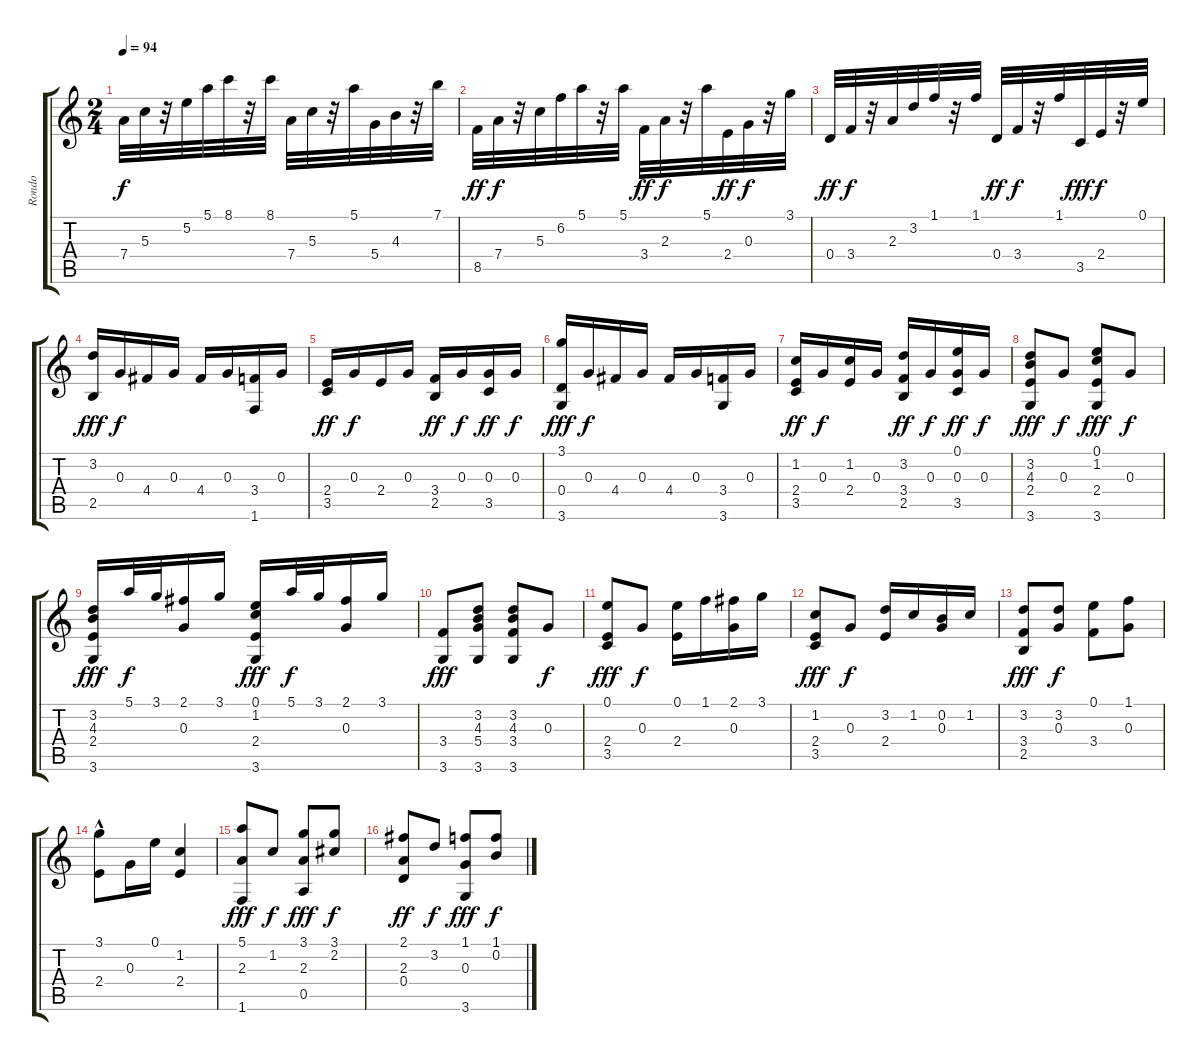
\track ("Rondo" "Rondo") {instrument acousticguitarnylon}
\staff {score tabs}
\tuning (E4 B3 G3 D3 A2 E2) {hide}
\ts (2 4)
\tempo 94
\clef g2
\ks c
7.4.32{dy f} 5.3.32 r.32 5.2.32 5.1.32 8.1.32 r.32 8.1.32 7.4.32 5.3.32 r.32 5.1.32 5.4.32 4.3.32 r.32 7.1.32 |
8.5.32{dy ff} 7.4.32{dy f} r.32 5.3.32 6.2.32 5.1.32 r.32 5.1.32 3.4.32{dy ff} 2.3.32{dy f} r.32 5.1.32 2.4.32{dy ff} 0.3.32{dy f} r.32 3.1.32 |
0.4.32{dy ff} 3.4.32{dy f} r.32 2.3.32 3.2.32 1.1.32 r.32 1.1.32 0.4.32{dy ff} 3.4.32{dy f} r.32 1.1.32 3.5.32{dy fff} 2.4.32{dy f} r.32 0.1.32 |
(3.2 2.5).16{dy fff} 0.3.16{dy f} 4.4.16 0.3.16 4.4.16 0.3.16 (3.4 1.6).16 0.3.16 |
(2.4 3.5).16{dy ff} 0.3.16{dy f} 2.4.16 0.3.16 (3.4 2.5).16{dy ff} 0.3.16{dy f} (0.3 3.5).16{dy ff} 0.3.16{dy f} |
(3.1 0.4 3.6).16{dy fff} 0.3.16{dy f} 4.4.16 0.3.16 4.4.16 0.3.16 (3.4 3.6).16 0.3.16 |
(1.2 2.4 3.5).16{dy ff} 0.3.16{dy f} (1.2 2.4).16 0.3.16 (3.2 3.4 2.5).16{dy ff} 0.3.16{dy f} (0.1 0.3 3.5).16{dy ff} 0.3.16{dy f} |
(3.2 4.3 2.4 3.6).8{dy fff} 0.3.8{dy f} (0.1 1.2 2.4 3.6).8{dy fff} 0.3.8{dy f} |
(3.2 4.3 2.4 3.6).16{dy fff} 5.1.32{dy f} 3.1.32 (2.1 0.3).16 3.1.16 (0.1 1.2 2.4 3.6).16{dy fff} 5.1.32{dy f} 3.1.32 (2.1 0.3).16 3.1.16 |
(3.4 3.6).8{dy fff} (3.2 4.3 5.4 3.6).8 (3.2 4.3 3.4 3.6).8 0.3.8{dy f} |
(0.1 2.4 3.5).8{dy fff} 0.3.8{dy f} (0.1 2.4).16 1.1.16 (2.1 0.3).16 3.1.16 |
(1.2 2.4 3.5).8{dy fff} 0.3.8{dy f} (3.2 2.4).16 1.2.16 (0.2 0.3).16 1.2.16 |
(3.2 3.4 2.5).8{dy fff} (3.2 0.3).8{dy f} (0.1 3.4).8 (1.1 0.3).8 |
(3.1{hac} 2.4).8 0.3.16 0.1.16 (1.2 2.4).4 |
(5.1 2.3 1.6).8{dy fff} 1.2.8{dy f} (3.1 2.3 0.5).8{dy fff} (3.1 2.2).8{dy f} |
(2.1 2.3 0.4).8{dy ff} 3.2.8{dy f} (1.1 0.3 3.6).8{dy fff} (1.1 0.2).8{dy f}
